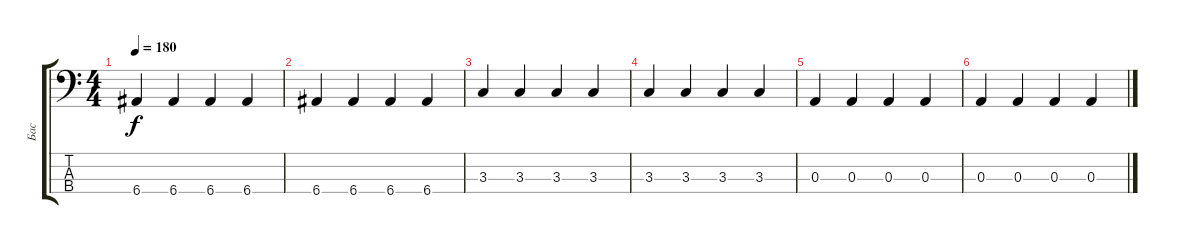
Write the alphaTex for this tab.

\track ("Бас" "Бас") {instrument electricbasspick}
\staff {score tabs}
\tuning (G2 D2 A1 E1) {hide}
\ts (4 4)
\tempo 180
\clef f4
\ks c
6.4.4{dy f} 6.4.4 6.4.4 6.4.4 |
6.4.4 6.4.4 6.4.4 6.4.4 |
3.3.4 3.3.4 3.3.4 3.3.4 |
3.3.4 3.3.4 3.3.4 3.3.4 |
0.3.4 0.3.4 0.3.4 0.3.4 |
0.3.4 0.3.4 0.3.4 0.3.4
